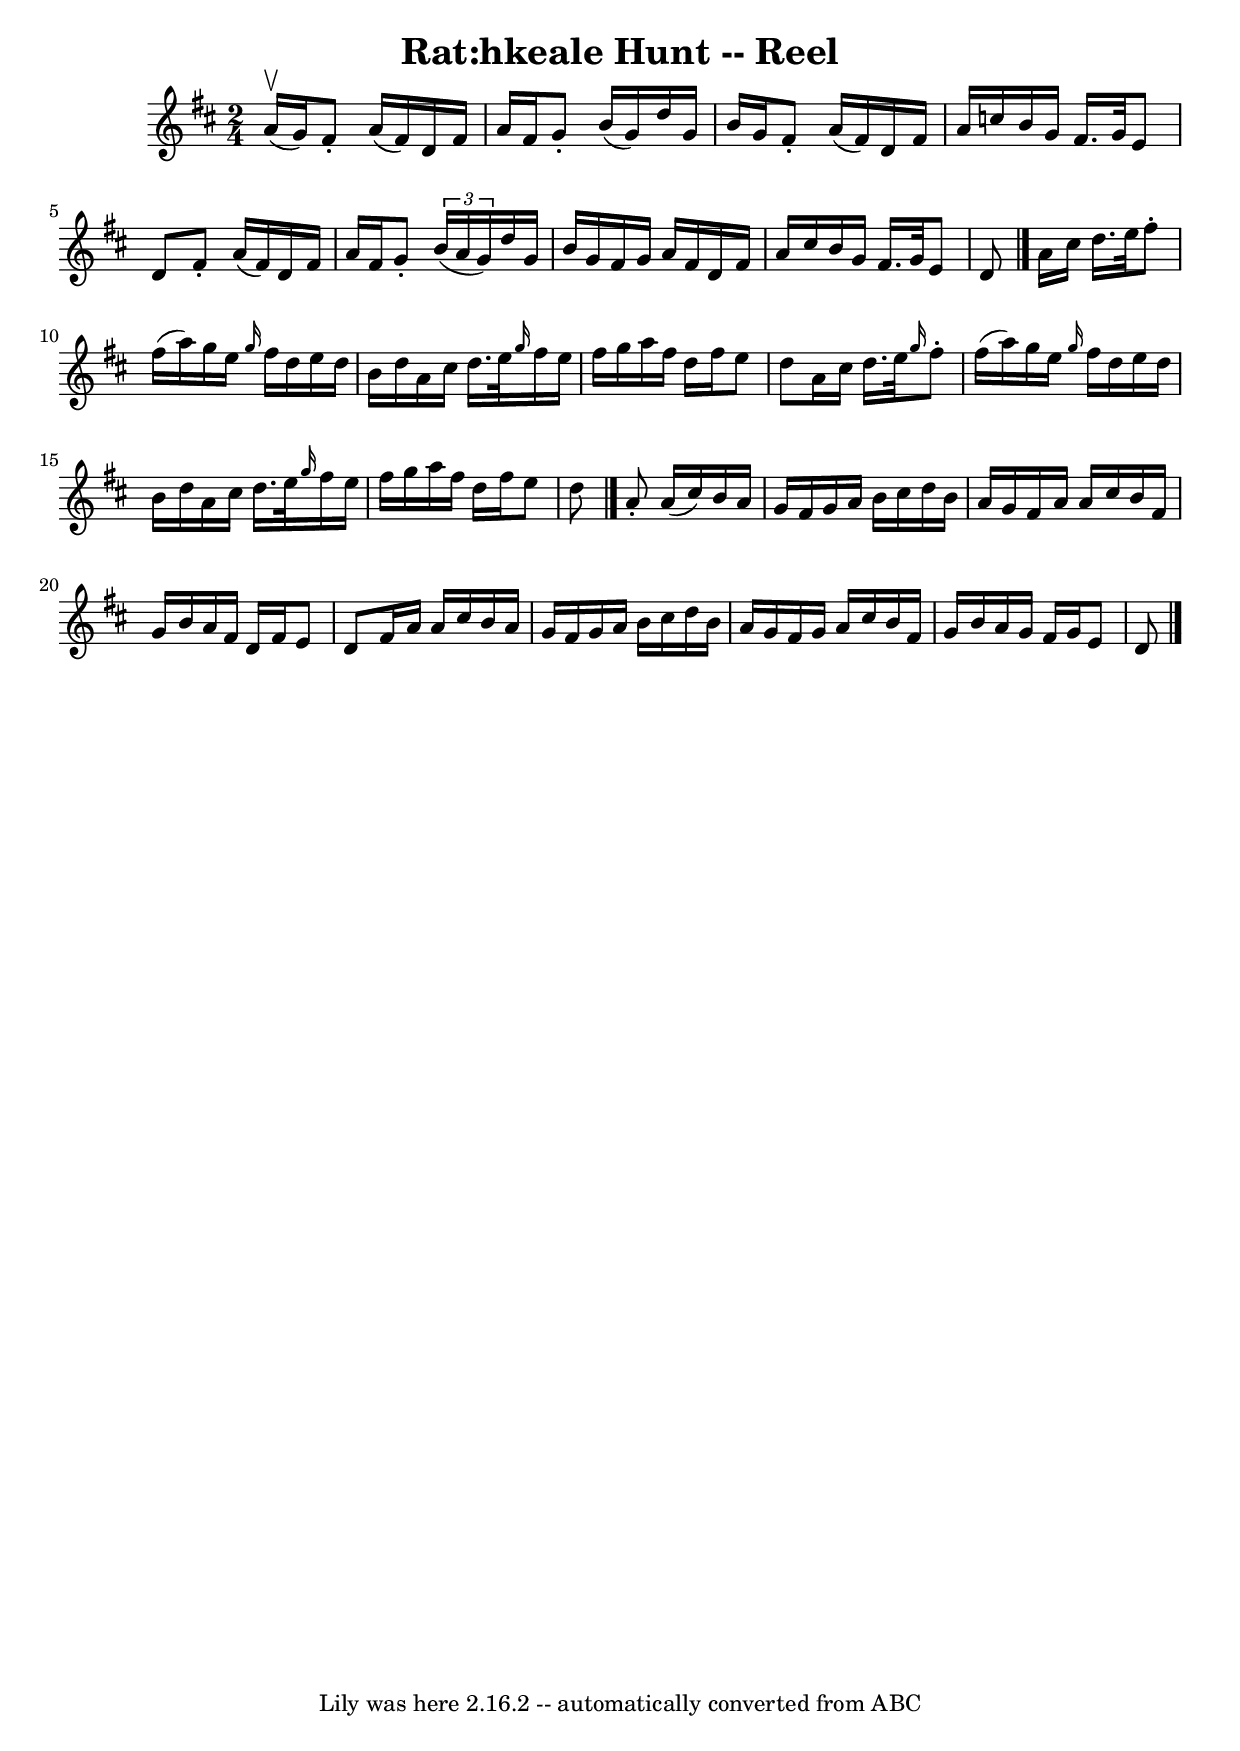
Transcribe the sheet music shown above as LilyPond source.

\version "2.7.40"
\include "Mammoth.ily"
\header {
	book = "Ryan's Mammoth Collection"
	crossRefNumber = "1"
	footnotes = "\\\\177\\\\first 2 parts AKA Rolling in the Ryegrass"
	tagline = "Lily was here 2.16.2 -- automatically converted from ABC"
	title = "Rat:hkeale Hunt -- Reel"
}
voicedefault =  {
\set Score.defaultBarType = "empty"

\time 2/4 \key d \major a'16^\upbow(g'16) |
 fis'8 -. a'16 
(fis'16) d'16 fis'16 a'16 fis'16    |
 g'8 -. b'16 (
 g'16) d''16 g'16 b'16 g'16    |
 fis'8 -. a'16 (
fis'16) d'16 fis'16 a'16 c''16    |
 b'16 g'16    
fis'16. g'32 e'8 d'8    |
 fis'8 -. a'16 (fis'16)   
d'16 fis'16 a'16 fis'16    |
 g'8 -.   \times 2/3 { b'16 (
a'16 g'16) } d''16 g'16 b'16 g'16    |
 fis'16 g'16 
 a'16 fis'16 d'16 fis'16 a'16 cis''16    |
 b'16    
g'16 fis'16. g'32 e'8 d'8    \bar "|." a'16 cis''16    
d''16. e''32 fis''8 -. fis''16 (a''16)   |
 g''16    
e''16  \grace { g''16  } fis''16 d''16 e''16 d''16 b'16    
d''16    |
 a'16 cis''16 d''16. e''32  \grace { g''16  }   
fis''16 e''16 fis''16 g''16    |
 a''16 fis''16 d''16    
fis''16 e''8 d''8    |
 a'16 cis''16 d''16. e''32  
\grace { g''16  } fis''8 -. fis''16 (a''16)   |
 g''16    
e''16  \grace { g''16  } fis''16 d''16 e''16 d''16 b'16    
d''16    |
 a'16 cis''16 d''16. e''32  \grace { g''16  }   
fis''16 e''16 fis''16 g''16    |
 a''16 fis''16 d''16    
fis''16 e''8 d''8    \bar "|." a'8 -. a'16 (cis''16) b'16   
 a'16 g'16 fis'16    |
 g'16 a'16 b'16 cis''16 d''16  
 b'16 a'16 g'16    |
 fis'16 a'16 a'16 cis''16 b'16  
 fis'16 g'16 b'16    |
 a'16 fis'16 d'16 fis'16 e'8  
 d'8    |
 fis'16 a'16 a'16 cis''16 b'16 a'16 g'16 
 fis'16    |
 g'16 a'16 b'16 cis''16 d''16 b'16    
a'16 g'16    |
 fis'16 g'16 a'16 cis''16 b'16 fis'16  
 g'16 b'16    |
 a'16 g'16 fis'16 g'16 e'8 d'8    
\bar "|."   
}

\score{
    <<

	\context Staff="default"
	{
	    \voicedefault 
	}

    >>
	\layout {
	}
	\midi {}
}
